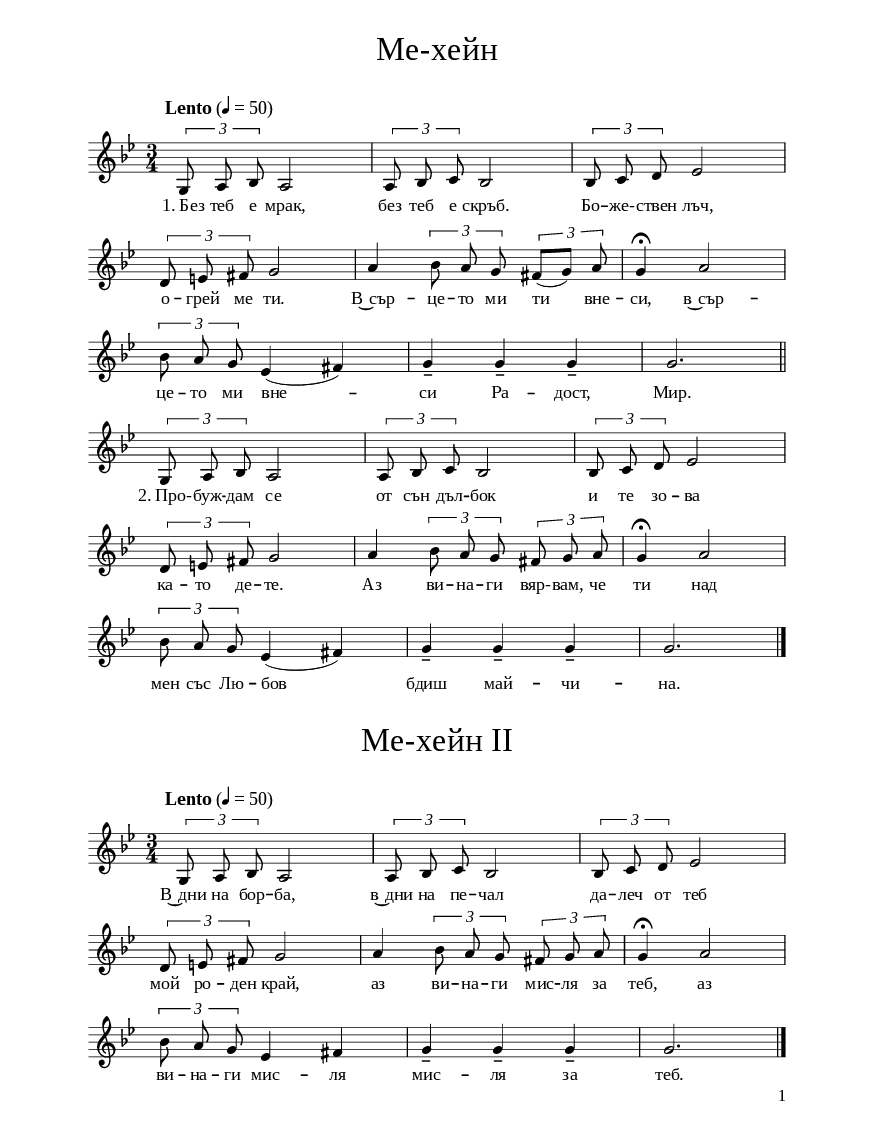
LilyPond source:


\version "2.24.2"

% include paper part and global functions
\include "include/globals.ily"

\bookpart {
  \label #'ref175_2
  \tocItem \markup "Ме-хейн"

  \paper {
    print-all-headers = ##t
    print-page-number = ##t
    print-first-page-number = ##t

    % put page numbers on the bottom
    oddHeaderMarkup = \markup ""
    evenHeaderMarkup = \markup ""
    oddFooterMarkup = \markup
    \fill-line {
      ""
      \if \should-print-page-number \fromproperty #'page:page-number-string
    }
    evenFooterMarkup = \markup
    \fill-line {
      \if \should-print-page-number \fromproperty #'page:page-number-string
      ""
    }

    left-margin = 1.5\cm
    right-margin = 1.5\cm
    top-margin = 1.6\cm
    bottom-margin = 1.2\cm
    ragged-bottom = ##t % do not spread the staves to fill the whole vertical space

    % change distance between staves
    system-system-spacing =
    #'((basic-distance . 10)
       (minimum-distance . 6)
       (padding . 1)
       (stretchability . 12))
  }
  \score {
    \include "include/score-layout.ily"

    \new Voice \absolute {
      \clef treble
      \key g \minor
      \time 3/4
      \tempoFunc "Lento" 4 "50"
      \autoBeamOff


      \times 2/3  {
        g8  a8 bes8
      }
      a2 | % 2

      \times 2/3  {
        a8  bes8 c'8
      }
      bes2 | % 3

      \times 2/3  {
        bes8  c'8 d'8
      }
      es'2 \break | % 4

      \times 2/3  {
        d'8  e'8 fis'8
      }
      g'2 | % 5
      a'4
      \times 2/3  {
        bes'8  a'8 g'8
      }

      \times 2/3  {
        fis'8 ( [g'8])  a'8
      }
      | % 6
      g'4 ^\fermata a'2 \break | % 7

      \times 2/3  {
        bes'8  a'8 g'8
      }
      \slurSolid
      es'4

      ( fis'4 )| % 8
      g'4 -- g'4 -- g'4 -- | % 9
      g'2. \bar "||" \break


      \times 2/3  {
        g8  a8 bes8
      }
      a2 | % 2

      \times 2/3  {
        a8  bes8 c'8
      }
      bes2 | % 3

      \times 2/3  {
        bes8  c'8 d'8
      }
      es'2 \break | % 4

      \times 2/3  {
        d'8  e'8 fis'8
      }
      g'2 | % 5
      a'4
      \times 2/3  {
        bes'8  a'8 g'8
      }

      \times 2/3  {
        fis'8 g'8  a'8
      }
      | % 6
      g'4 ^\fermata a'2 \break | % 7

      \times 2/3  {
        bes'8  a'8 g'8
      }
      es'4

      (fis'4) | % 8
      g'4 -- g'4 -- g'4 -- | % 9
      g'2. \bar "|."
    }

    \addlyrics {
      "1. Без" теб е мрак, без теб е скръб. Бо -- "же-" -- ствен лъч,
      о -- грей ме ти. В~сър -- це -- то ми ти вне -- си, в~сър -- це -- то ми вне -- си Ра -- дост, Мир.
      "2. Про-" -- буж -- дам се от сън дъл -- бок и те зо -- ва  ка -- то  де -- те.
      Аз  ви -- на -- ги  "вяр-" -- вам,  че  ти над  мен  със Лю -- бов  бдиш  май -- чи -- на.
    }

    \header {
      title = \titleFunc "Ме-хейн" "Me-hejn"
    }

    \midi{}

  } % score

    \tocItem \markup "Ме-хейн II"
     \label #'ref175_2_2

   \score {
    \include "include/score-layout.ily"

    \new Voice \absolute {
      \clef treble
      \key g \minor
      \time 3/4
      \tempoFunc "Lento" 4 "50"
      \autoBeamOff


      \times 2/3  {
        g8  a8 bes8
      }
      a2 | % 2

      \times 2/3  {
        a8  bes8 c'8
      }
      bes2 | % 3

      \times 2/3  {
        bes8  c'8 d'8
      }
      es'2 \break | % 4

      \times 2/3  {
        d'8  e'8 fis'8
      }
      g'2 | % 5
      a'4
      \times 2/3  {
        bes'8  a'8 g'8
      }

      \times 2/3  {
        fis'8  g'8  a'8
      }
      | % 6
      g'4 ^\fermata a'2 \break | % 7

      \times 2/3  {
        bes'8  a'8 g'8
      }
      \slurSolid
      es'4

       fis'4 | % 8
      g'4 -- g'4 -- g'4 -- | % 9
      g'2. \bar "|." \break


      
    }

    \addlyrics {
      В~дни на бор -- ба, в~дни на пе -- чал да -- леч от теб мой ро -- ден край, аз ви -- на -- ги мис -- ля за теб, аз ви -- на -- ги мис -- ля  мис -- ля за теб.
    }

    \header {
      title = \titleFunc "Ме-хейн II" "Me-hejn II"
    }

    \midi{}

  } % score


  




} % bookpart